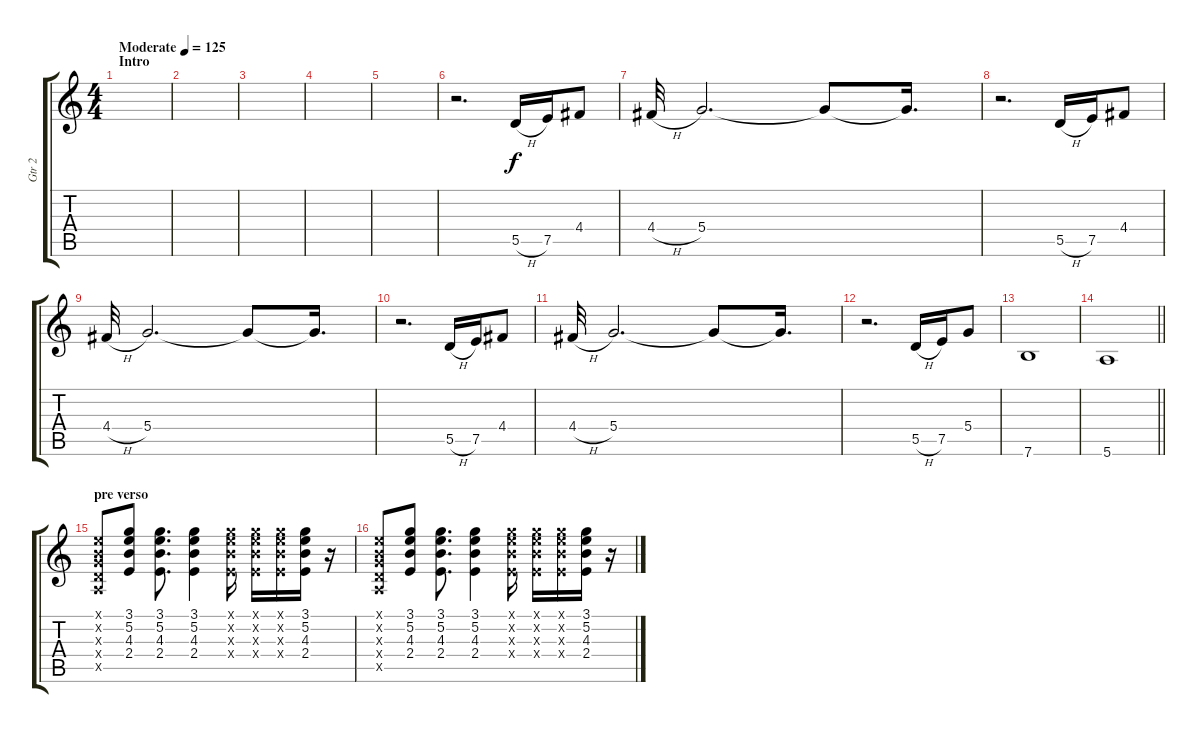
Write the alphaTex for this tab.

\track ("Gtr 2" "Gtr 2") {instrument overdrivenguitar}
\staff {score tabs}
\tuning (E4 B3 G3 D3 A2 E2) {hide}
\ts (4 4)
\section ("" "Intro")
\tempo (125 "Moderate")
\clef g2
\ks c
|
|
|
|
|
r.2{d instrument acousticguitarnylon} 5.5{h}.16 7.5.16 4.4.8 |
4.4{h}.32 5.4.2{d} 5.4{t}.8 5.4{t}.16{d} |
r.2{d} 5.5{h}.16 7.5.16 4.4.8 |
4.4{h}.32 5.4.2{d} 5.4{t}.8 5.4{t}.16{d} |
r.2{d} 5.5{h}.16 7.5.16 4.4.8 |
4.4{h}.32 5.4.2{d} 5.4{t}.8 5.4{t}.16{d} |
r.2{d} 5.5{h}.16 7.5.16 5.4.8 |
7.6.1 |
\barLineRight lightlight
5.6.1 |
\section ("" "pre verso")
(0.1{x} 0.2{x} 0.3{x} 0.4{x} 0.5{x}).8{instrument overdrivenguitar} (3.1 5.2 4.3 2.4).8 (3.1 5.2 4.3 2.4).8{d} (3.1 5.2 4.3 2.4).4 (3.1{x} 5.2{x} 4.3{x} 2.4{x}).16 (3.1{x} 5.2{x} 4.3{x} 2.4{x}).16 (3.1{x} 5.2{x} 4.3{x} 2.4{x}).16 (3.1 5.2 4.3 2.4).16 r.16 |
(0.1{x} 0.2{x} 0.3{x} 0.4{x} 0.5{x}).8 (3.1 5.2 4.3 2.4).8 (3.1 5.2 4.3 2.4).8{d} (3.1 5.2 4.3 2.4).4 (3.1{x} 5.2{x} 4.3{x} 2.4{x}).16 (3.1{x} 5.2{x} 4.3{x} 2.4{x}).16 (3.1{x} 5.2{x} 4.3{x} 2.4{x}).16 (3.1 5.2 4.3 2.4).16 r.16
